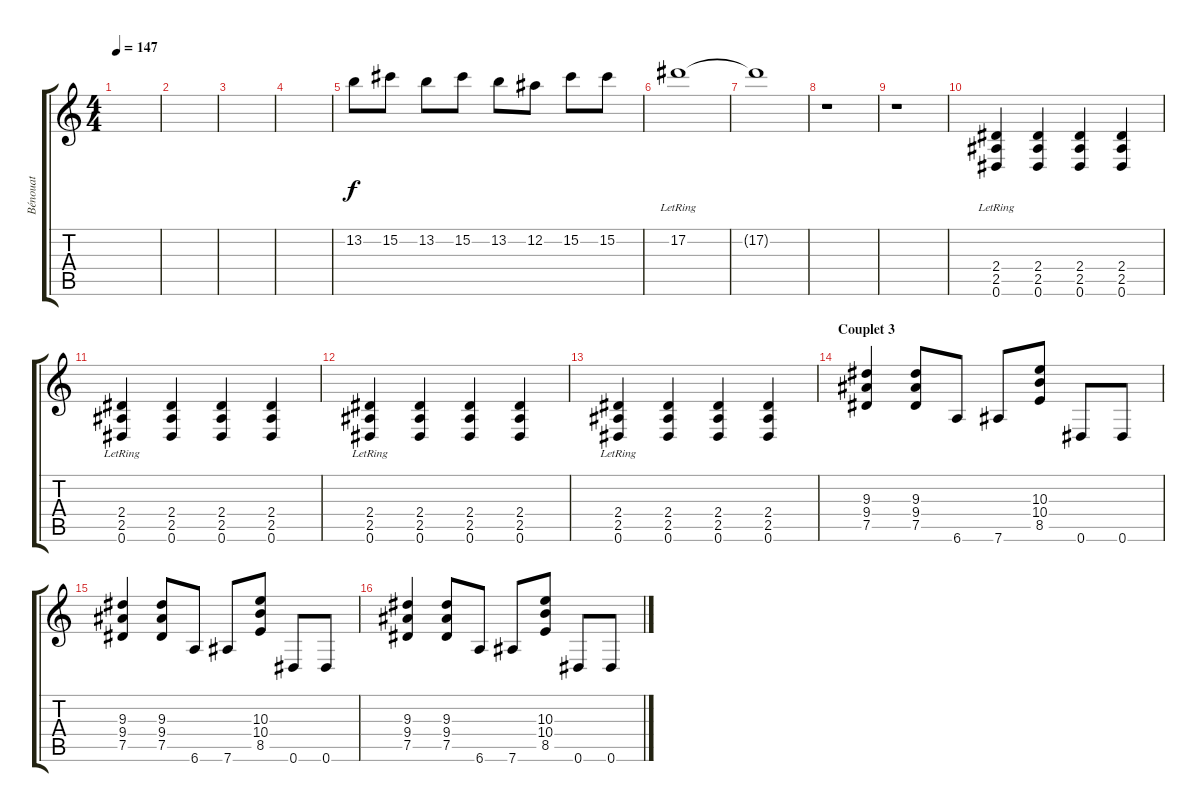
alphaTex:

\track ("Bénouat" "Bénouat") {instrument overdrivenguitar}
\staff {score tabs}
\tuning (Eb4 Bb3 Gb3 Db3 Ab2 Eb2) {hide}
\ts (4 4)
\tempo 147
\clef g2
\ks c
|
|
|
|
13.2.8 15.2.8 13.2.8 15.2.8 13.2.8 12.2.8 15.2.8 15.2.8 |
17.2{lr}.1{volume 6} |
17.2{t}.1 |
r.1{volume 0} |
r.1 |
(2.4 2.5{lr} 0.6).4{volume 10} (2.4 2.5 0.6).4 (2.4 2.5 0.6).4 (2.4 2.5 0.6).4 |
(2.4 2.5{lr} 0.6).4 (2.4 2.5 0.6).4 (2.4 2.5 0.6).4 (2.4 2.5 0.6).4 |
(2.4 2.5{lr} 0.6).4{volume 13} (2.4 2.5 0.6).4 (2.4 2.5 0.6).4 (2.4 2.5 0.6).4 |
(2.4 2.5{lr} 0.6).4 (2.4 2.5 0.6).4 (2.4 2.5 0.6).4 (2.4 2.5 0.6).4 |
\section ("" "Couplet 3")
(9.3 9.4 7.5).4 (9.3 9.4 7.5).8 6.6.8 7.6.8 (10.3 10.4 8.5).8 0.6.8 0.6.8 |
(9.3 9.4 7.5).4 (9.3 9.4 7.5).8 6.6.8 7.6.8 (10.3 10.4 8.5).8 0.6.8 0.6.8 |
(9.3 9.4 7.5).4 (9.3 9.4 7.5).8 6.6.8 7.6.8 (10.3 10.4 8.5).8 0.6.8 0.6.8
